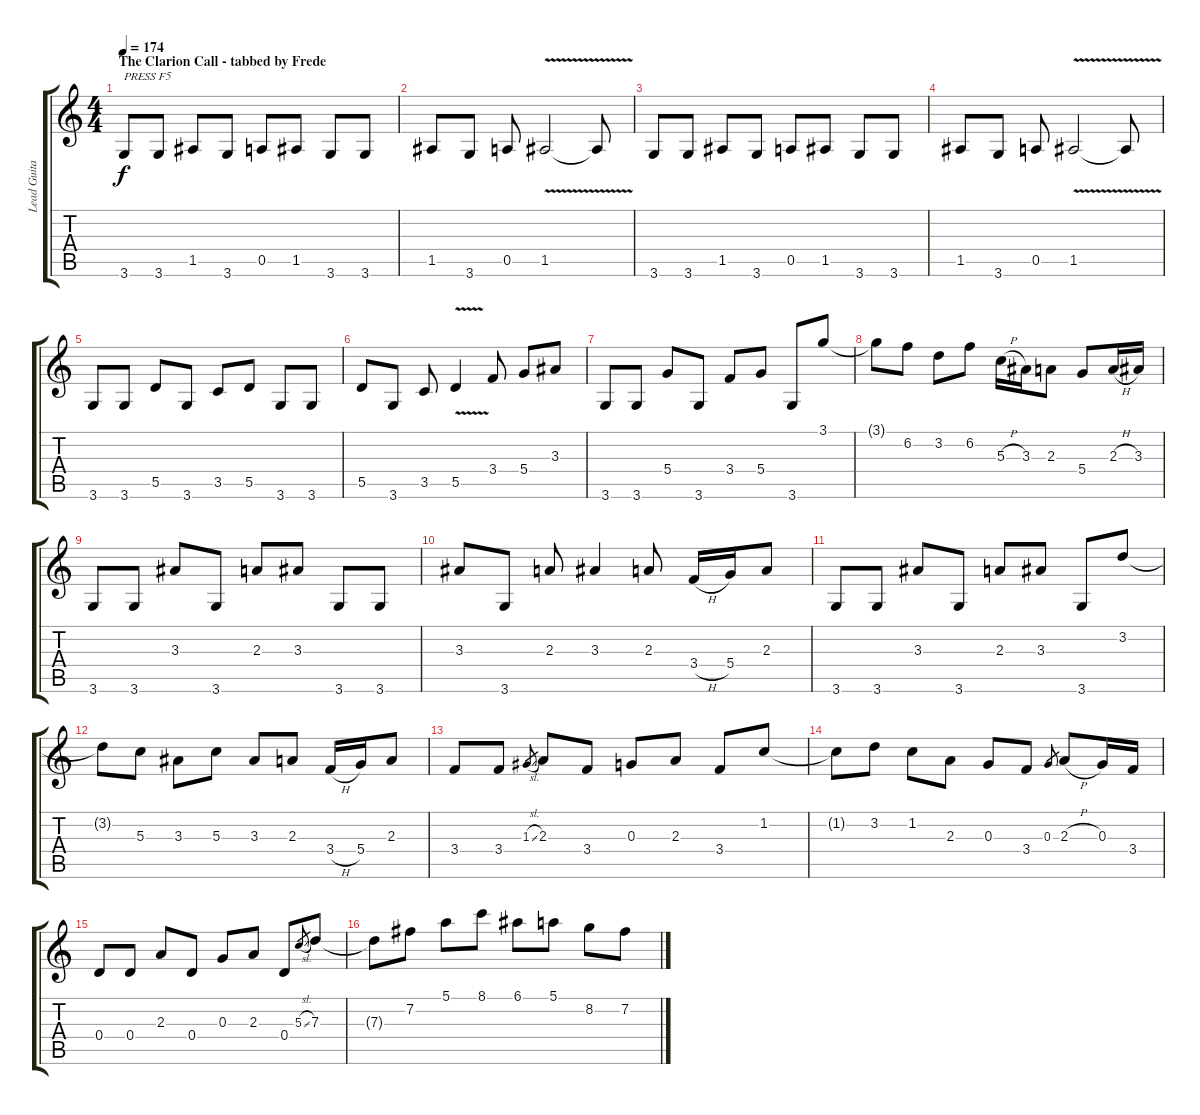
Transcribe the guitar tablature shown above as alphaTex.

\track ("Lead Guitar" "Lead Guita") {instrument distortionguitar}
\staff {score tabs}
\tuning (E4 B3 G3 D3 A2 E2) {hide}
\ts (4 4)
\section ("" "The Clarion Call - tabbed by Frede")
\tempo 174
\clef g2
\ks c
3.6.8{txt "PRESS F5" dy f instrument distortionguitar} 3.6.8 1.5.8 3.6.8 0.5.8 1.5.8 3.6.8 3.6.8 |
1.5.8 3.6.8 0.5.8 1.5{v}.2 1.5{v t}.8 |
3.6.8 3.6.8 1.5.8 3.6.8 0.5.8 1.5.8 3.6.8 3.6.8 |
1.5.8 3.6.8 0.5.8 1.5{v}.2 1.5{v t}.8 |
3.6.8 3.6.8 5.5.8 3.6.8 3.5.8 5.5.8 3.6.8 3.6.8 |
5.5.8 3.6.8 3.5.8 5.5{v}.4 3.4.8 5.4.8 3.3.8 |
3.6.8 3.6.8 5.4.8 3.6.8 3.4.8 5.4.8 3.6.8 3.1.8 |
3.1{t}.8 6.2.8 3.2.8 6.2.8 5.3{h}.16 3.3.16 2.3.8 5.4.8 2.3{h}.16 3.3.16 |
3.6.8 3.6.8 3.3.8 3.6.8 2.3.8 3.3.8 3.6.8 3.6.8 |
3.3.8 3.6.8 2.3.8 3.3.4 2.3.8 3.4{h}.16 5.4.16 2.3.8 |
3.6.8 3.6.8 3.3.8 3.6.8 2.3.8 3.3.8 3.6.8 3.2.8 |
3.2{t}.8 5.3.8 3.3.8 5.3.8 3.3.8 2.3.8 3.4{h}.16 5.4.16 2.3.8 |
3.4.8 3.4.8 1.3{sl}.8{gr} 2.3.8 3.4.8 0.3.8 2.3.8 3.4.8 1.2.8 |
1.2{t}.8 3.2.8 1.2.8 2.3.8 0.3.8 3.4.8 0.3.8{gr} 2.3{h}.8 0.3.16 3.4.16 |
0.4.8 0.4.8 2.3.8 0.4.8 0.3.8 2.3.8 0.4.8 5.3{sl}.8{gr} 7.3.8 |
7.3{t}.8 7.2.8 5.1.8 8.1.8 6.1.8 5.1.8 8.2.8 7.2.8
